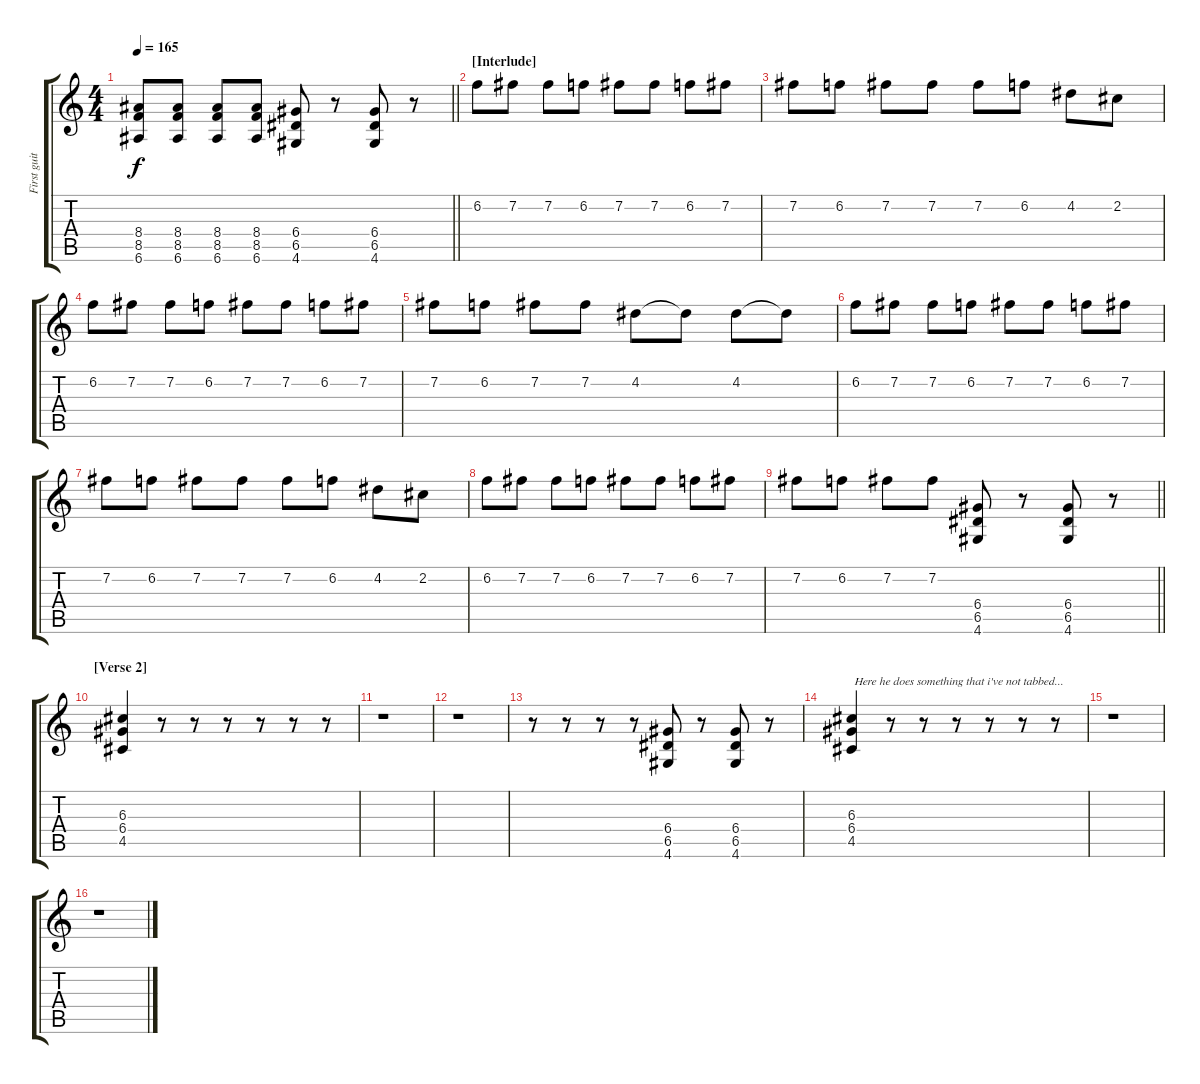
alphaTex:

\track ("First guitar " "First guit") {instrument distortionguitar}
\staff {score tabs}
\tuning (E4 B3 G3 D3 A2 E2) {hide}
\ts (4 4)
\tempo 165
\clef g2
\barLineRight lightlight
\ks c
(8.4 8.5 6.6).8{dy f} (8.4 8.5 6.6).8 (8.4 8.5 6.6).8 (8.4 8.5 6.6).8 (6.4 6.5 4.6).8 r.8 (6.4 6.5 4.6).8 r.8 |
\section ("" "[Interlude]")
6.2.8 7.2.8 7.2.8 6.2.8 7.2.8 7.2.8 6.2.8 7.2.8 |
7.2.8 6.2.8 7.2.8 7.2.8 7.2.8 6.2.8 4.2.8 2.2.8 |
6.2.8 7.2.8 7.2.8 6.2.8 7.2.8 7.2.8 6.2.8 7.2.8 |
7.2.8 6.2.8 7.2.8 7.2.8 4.2.8 4.2{t}.8 4.2.8 4.2{t}.8 |
6.2.8 7.2.8 7.2.8 6.2.8 7.2.8 7.2.8 6.2.8 7.2.8 |
7.2.8 6.2.8 7.2.8 7.2.8 7.2.8 6.2.8 4.2.8 2.2.8 |
6.2.8 7.2.8 7.2.8 6.2.8 7.2.8 7.2.8 6.2.8 7.2.8 |
\barLineRight lightlight
7.2.8 6.2.8 7.2.8 7.2.8 (6.4 6.5 4.6).8 r.8 (6.4 6.5 4.6).8 r.8 |
\section ("" "[Verse 2]")
(6.3 6.4 4.5).4 r.8 r.8 r.8 r.8 r.8 r.8 |
r.1 |
r.1 |
r.8 r.8 r.8 r.8 (6.4 6.5 4.6).8 r.8 (6.4 6.5 4.6).8 r.8 |
(6.3 6.4 4.5).4{txt " Here he does something that i've not tabbed..."} r.8 r.8 r.8 r.8 r.8 r.8 |
r.1 |
r.1
